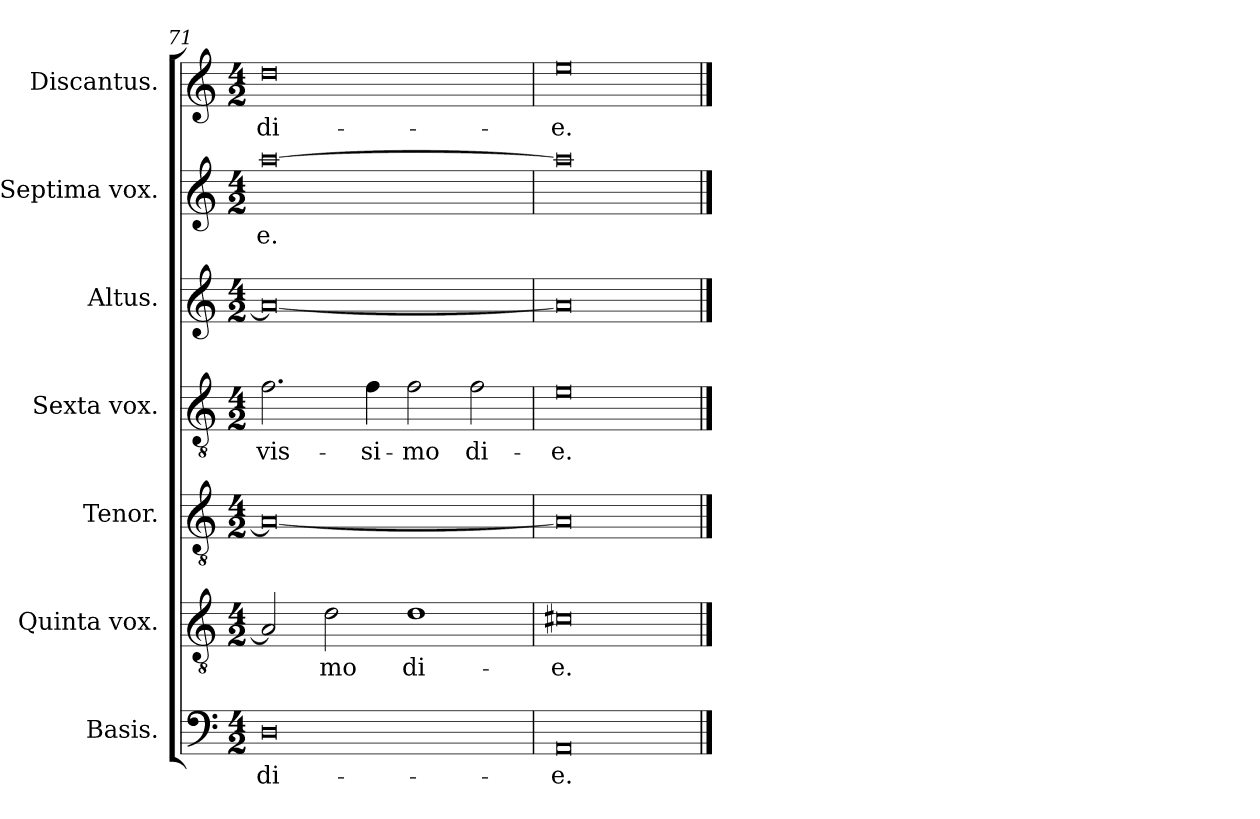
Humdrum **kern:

**kern	**text	**kern	**text	**kern	**kern	**text	**kern	**kern	**text	**kern	**text
*part7	*part7	*part6	*part6	*part5	*part4	*part4	*part3	*part2	*part2	*part1	*part1
*staff7	*staff7	*staff6	*staff6	*staff5	*staff4	*staff4	*staff3	*staff2	*staff2	*staff1	*staff1
*I"Basis.	*	*I"Quinta vox.	*	*I"Tenor.	*I"Sexta vox.	*	*I"Altus.	*I"Septima vox.	*	*I"Discantus.	*
*clefF4	*	*clefGv2	*	*clefGv2	*clefGv2	*	*clefG2	*clefG2	*	*clefG2	*
*k[]	*	*k[]	*	*k[]	*k[]	*	*k[]	*k[]	*	*k[]	*
*M4/2	*	*M4/2	*	*M4/2	*M4/2	*	*M4/2	*M4/2	*	*M4/2	*
=71	=71	=71	=71	=71	=71	=71	=71	=71	=71	=71	=71
!	!LO:LY:b	!	!	!	!	!LO:LY:b	!	!	!LO:LY:b	!	!LO:LY:b
0D	di-	2A/]	.	0A_	2.f\	-vis-	0a_	[0aa	-e.	0dd	di-
!	!	!	!LO:LY:b	!	!	!	!	!	!	!	!
.	.	2d\	-mo	.	.	.	.	.	.	.	.
!	!	!	!	!	!	!LO:LY:b	!	!	!	!	!
.	.	.	.	.	4f\	-si-	.	.	.	.	.
!	!	!	!LO:LY:b	!	!	!LO:LY:b	!	!	!	!	!
.	.	1d	di-	.	2f\	-mo	.	.	.	.	.
!	!	!	!	!	!	!LO:LY:b	!	!	!	!	!
.	.	.	.	.	2f\	di-	.	.	.	.	.
=72	=72	=72	=72	=72	=72	=72	=72	=72	=72	=72	=72
!	!LO:LY:b	!	!LO:LY:b	!	!	!LO:LY:b	!	!	!	!	!LO:LY:b
0AA	-e.	0c#X	-e.	0A]	0e	-e.	0a]	0aa]	.	0ee	-e.
==	==	==	==	==	==	==	==	==	==	==	==
*-	*-	*-	*-	*-	*-	*-	*-	*-	*-	*-	*-
